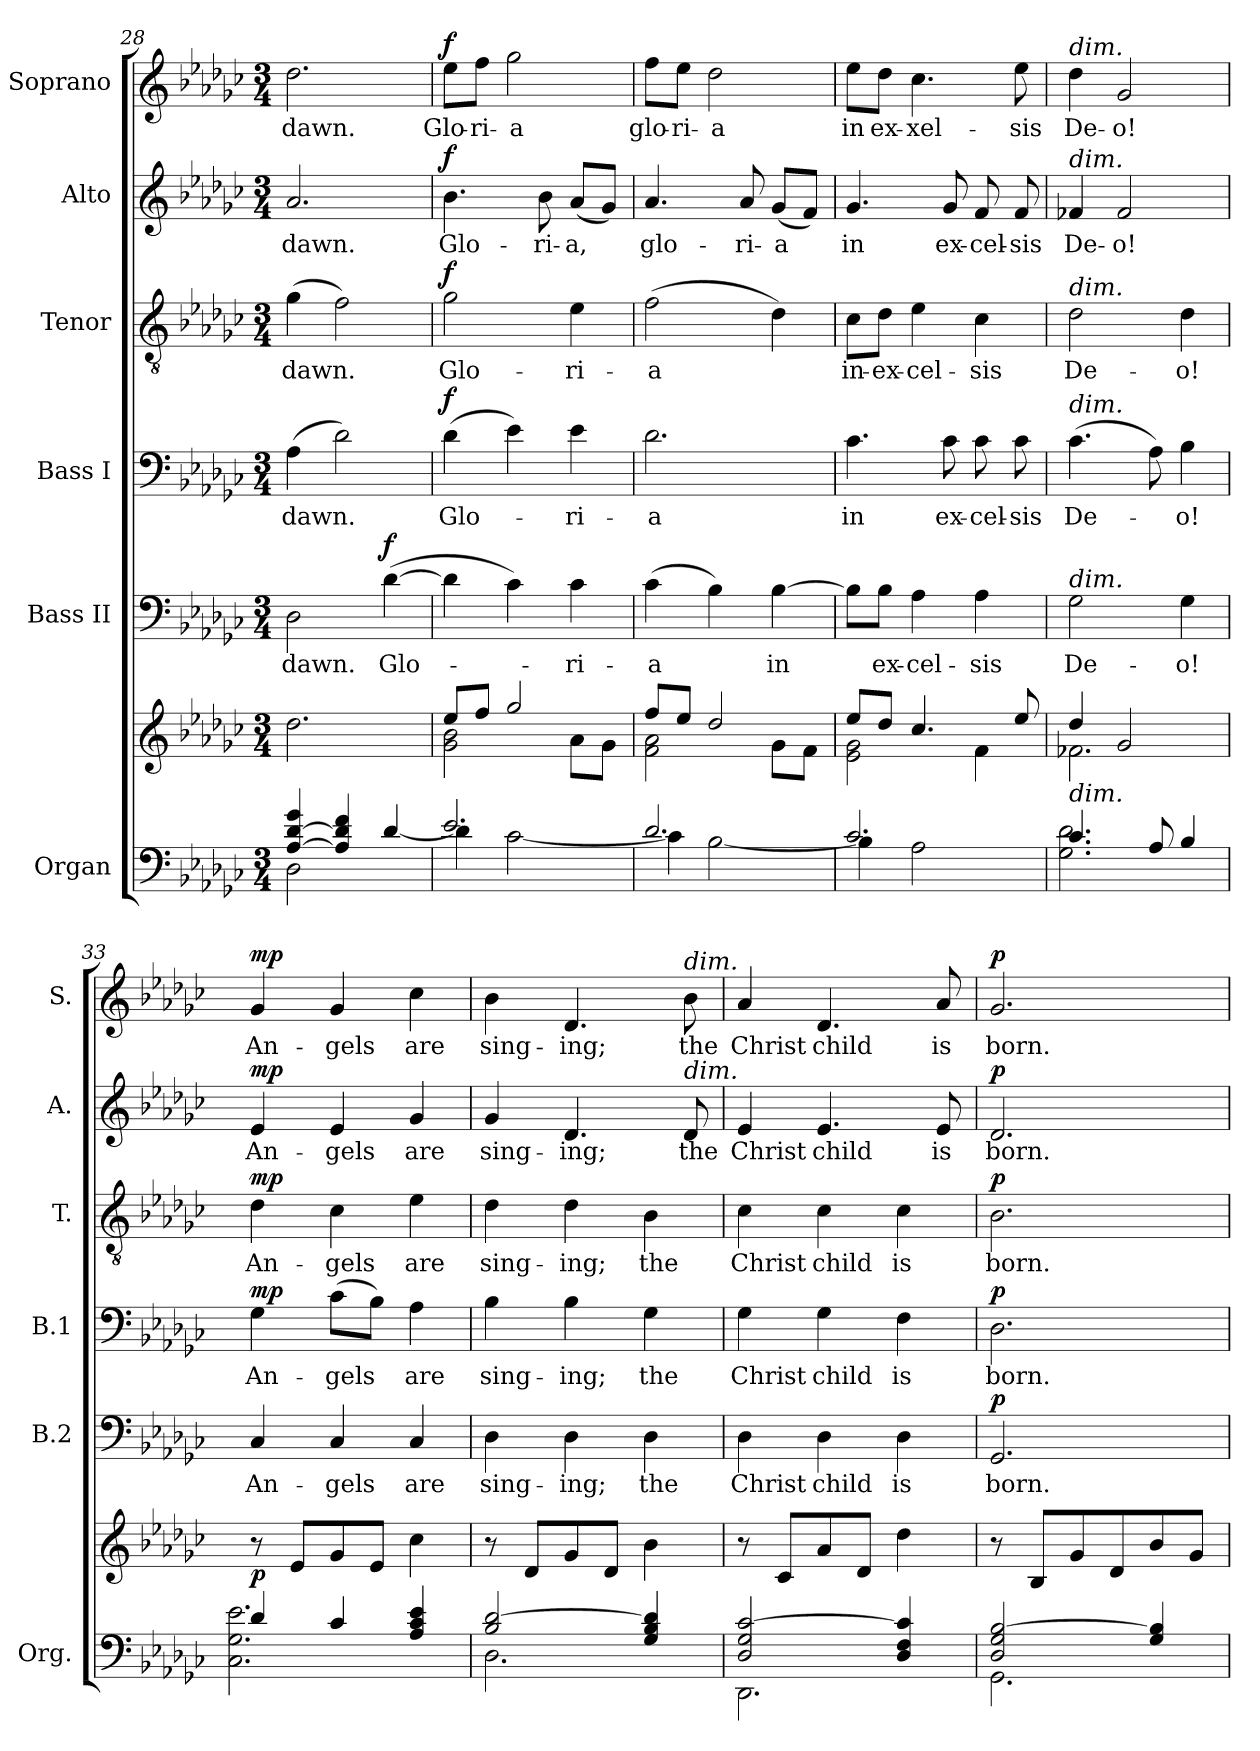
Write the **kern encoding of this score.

**kern	**kern	**dynam	**kern	**text	**dynam	**kern	**text	**dynam	**kern	**text	**dynam	**kern	**text	**dynam	**kern	**text	**dynam
*part6	*part6	*part6	*part5	*part5	*part5	*part4	*part4	*part4	*part3	*part3	*part3	*part2	*part2	*part2	*part1	*part1	*part1
*staff7	*staff6	*staff6/7	*staff5	*staff5	*staff5	*staff4	*staff4	*staff4	*staff3	*staff3	*staff3	*staff2	*staff2	*staff2	*staff1	*staff1	*staff1
*I"Organ	*	*	*I"Bass II	*	*	*I"Bass I	*	*	*I"Tenor	*	*	*I"Alto	*	*	*I"Soprano	*	*
*I'Org.	*	*	*I'B.2	*	*	*I'B.1	*	*	*I'T.	*	*	*I'A.	*	*	*I'S.	*	*
*clefF4	*clefG2	*	*clefF4	*	*	*clefF4	*	*	*clefGv2	*	*	*clefG2	*	*	*clefG2	*	*
*k[b-e-a-d-g-c-]	*k[b-e-a-d-g-c-]	*	*k[b-e-a-d-g-c-]	*	*	*k[b-e-a-d-g-c-]	*	*	*k[b-e-a-d-g-c-]	*	*	*k[b-e-a-d-g-c-]	*	*	*k[b-e-a-d-g-c-]	*	*
*M3/4	*M3/4	*	*M3/4	*	*	*M3/4	*	*	*M3/4	*	*	*M3/4	*	*	*M3/4	*	*
=28	=28	=28	=28	=28	=28	=28	=28	=28	=28	=28	=28	=28	=28	=28	=28	=28	=28
*^	*	*	*	*	*	*	*	*	*	*	*	*	*	*	*	*	*
!	!	!	!	!	!LO:LY:b	!	!	!LO:LY:b	!	!	!LO:LY:b	!	!	!LO:LY:b	!	!	!LO:LY:b	!
[4A-/ [4d-/ 4g-/	2D-\	2.dd-\	.	2D-\	dawn.	.	(4A-\	dawn.	.	(4g-\	dawn.	.	2.a-/	dawn.	.	2.dd-\	dawn.	.
4A-/] 4d-/] 4f/	.	.	.	.	.	.	2d-\)	.	.	2f\)	.	.	.	.	.	.	.	.
!	!	!	!	!	!LO:LY:b	!LO:DY:a	!	!	!	!	!	!	!	!	!	!	!	!
[4d-/	4ryy	.	.	([4d-\	Glo-	f	.	.	.	.	.	.	.	.	.	.	.	.
=29	=29	=29	=29	=29	=29	=29	=29	=29	=29	=29	=29	=29	=29	=29	=29	=29	=29	=29
*	*	*^	*	*	*	*	*	*	*	*	*	*	*	*	*	*	*	*
!	!	!	!	!	!	!	!	!	!LO:LY:b	!LO:DY:a	!	!LO:LY:b	!LO:DY:a	!	!LO:LY:b	!LO:DY:a	!	!LO:LY:b	!LO:DY:a
2.e-/	4d-\]	8ee-/L	2g-\ 2b-\	.	4d-\]	.	.	(4d-\	Glo-	f	2g-\	Glo-	f	4.b-\	Glo-	f	8ee-\L	Glo-	f
!	!	!	!	!	!	!	!	!	!	!	!	!	!	!	!	!	!	!LO:LY:b	!
.	.	8ff/J	.	.	.	.	.	.	.	.	.	.	.	.	.	.	8ff\J	-ri-	.
!	!	!	!	!	!	!	!	!	!	!	!	!	!	!	!	!	!	!LO:LY:b	!
.	[2c-\	2gg-/	.	.	4c-\)	.	.	4e-\)	.	.	.	.	.	.	.	.	2gg-\	-a	.
!	!	!	!	!	!	!	!	!	!	!	!	!	!	!	!LO:LY:b	!	!	!	!
.	.	.	.	.	.	.	.	.	.	.	.	.	.	8b-\	-ri-	.	.	.	.
!	!	!	!	!	!	!LO:LY:b	!	!	!LO:LY:b	!	!	!LO:LY:b	!	!	!LO:LY:b	!	!	!	!
.	.	.	8a-\L	.	4c-\	-ri-	.	4e-\	-ri-	.	4e-\	-ri-	.	(8a-/L	-a,	.	.	.	.
.	.	.	8g-\J	.	.	.	.	.	.	.	.	.	.	8g-/J)	.	.	.	.	.
=30	=30	=30	=30	=30	=30	=30	=30	=30	=30	=30	=30	=30	=30	=30	=30	=30	=30	=30	=30
!	!	!	!	!	!	!LO:LY:b	!	!	!LO:LY:b	!	!	!LO:LY:b	!	!	!LO:LY:b	!	!	!LO:LY:b	!
2.d-/	4c-\]	8ff/L	2f\ 2a-\	.	(4c-\	-a	.	2.d-\	-a	.	(2f\	-a	.	4.a-/	glo-	.	8ff\L	glo-	.
!	!	!	!	!	!	!	!	!	!	!	!	!	!	!	!	!	!	!LO:LY:b	!
.	.	8ee-/J	.	.	.	.	.	.	.	.	.	.	.	.	.	.	8ee-\J	-ri-	.
!	!	!	!	!	!	!	!	!	!	!	!	!	!	!	!	!	!	!LO:LY:b	!
.	[2B-\	2dd-/	.	.	4B-\)	.	.	.	.	.	.	.	.	.	.	.	2dd-\	-a	.
!	!	!	!	!	!	!	!	!	!	!	!	!	!	!	!LO:LY:b	!	!	!	!
.	.	.	.	.	.	.	.	.	.	.	.	.	.	8a-/	-ri-	.	.	.	.
!	!	!	!	!	!	!LO:LY:b	!	!	!	!	!	!	!	!	!LO:LY:b	!	!	!	!
.	.	.	8g-\L	.	[4B-\	in	.	.	.	.	4d-\)	.	.	(8g-/L	-a	.	.	.	.
.	.	.	8f\J	.	.	.	.	.	.	.	.	.	.	8f/J)	.	.	.	.	.
!!LO:LB:g=z
=31	=31	=31	=31	=31	=31	=31	=31	=31	=31	=31	=31	=31	=31	=31	=31	=31	=31	=31	=31
!	!	!	!	!	!	!	!	!	!LO:LY:b	!	!	!LO:LY:b	!	!	!LO:LY:b	!	!	!LO:LY:b	!
2.c-/	4B-\]	8ee-/L	2e-\ 2g-\	.	8B-\L]	.	.	4.c-\	in	.	8c-\L	in-	.	4.g-/	in	.	8ee-\L	in	.
!	!	!	!	!	!	!LO:LY:b	!	!	!	!	!	!LO:LY:b	!	!	!	!	!	!LO:LY:b	!
.	.	8dd-/J	.	.	8B-\J	ex-	.	.	.	.	8d-\J	-ex-	.	.	.	.	8dd-\J	ex-	.
!	!	!	!	!	!	!LO:LY:b	!	!	!	!	!	!LO:LY:b	!	!	!	!	!	!LO:LY:b	!
.	2A-\	4.cc-/	.	.	4A-\	-cel-	.	.	.	.	4e-\	-cel-	.	.	.	.	4.cc-\	-xel-	.
!	!	!	!	!	!	!	!	!	!LO:LY:b	!	!	!	!	!	!LO:LY:b	!	!	!	!
.	.	.	.	.	.	.	.	8c-\	ex-	.	.	.	.	8g-/	ex-	.	.	.	.
!	!	!	!	!	!	!LO:LY:b	!	!	!LO:LY:b	!	!	!LO:LY:b	!	!	!LO:LY:b	!	!	!	!
.	.	.	4f\	.	4A-\	-sis	.	8c-\	-cel-	.	4c-\	-sis	.	8f/	-cel-	.	.	.	.
!	!	!	!	!	!	!	!	!	!LO:LY:b	!	!	!	!	!	!LO:LY:b	!	!	!LO:LY:b	!
.	.	8ee-/	.	.	.	.	.	8c-\	-sis	.	.	.	.	8f/	-sis	.	8ee-\	-sis	.
=32	=32	=32	=32	=32	=32	=32	=32	=32	=32	=32	=32	=32	=32	=32	=32	=32	=32	=32	=32
!	!	!	!	!	!	!	!	!	!	!	!	!	!	!	!	!	!LO:TX:a:i:t=dim.	!	!
!	!	!	!	!	!	!	!	!	!	!	!	!	!	!LO:TX:a:i:t=dim.	!	!	!	!	!
!	!	!	!	!	!	!	!	!	!	!	!LO:TX:a:i:t=dim.	!	!	!	!	!	!	!	!
!	!	!	!	!	!	!	!	!LO:TX:a:i:t=dim.	!	!	!	!	!	!	!	!	!	!	!
!	!	!	!	!	!LO:TX:a:i:t=dim.	!	!	!	!	!	!	!	!	!	!	!	!	!	!
!LO:TX:a:i:t=dim.	!	!	!	!	!	!	!	!	!	!	!	!	!	!	!	!	!	!	!
!	!	!	!	!	!	!LO:LY:b	!	!	!LO:LY:b	!	!	!LO:LY:b	!	!	!LO:LY:b	!	!	!LO:LY:b	!
4.c-/	2.G-\ 2.d-\	4dd-/	2.f-X\	.	2G-\	De-	.	(4.c-\	De-	.	2d-\	De-	.	4f-X/	De-	.	4dd-\	De-	.
!	!	!	!	!	!	!	!	!	!	!	!	!	!	!	!LO:LY:b	!	!	!LO:LY:b	!
.	.	2g-/	.	.	.	.	.	.	.	.	.	.	.	2f-/	-o!	.	2g-/	-o!	.
8A-/	.	.	.	.	.	.	.	8A-\)	.	.	.	.	.	.	.	.	.	.	.
!	!	!	!	!	!	!LO:LY:b	!	!	!LO:LY:b	!	!	!LO:LY:b	!	!	!	!	!	!	!
4B-/	.	.	.	.	4G-\	-o!	.	4B-\	-o!	.	4d-\	-o!	.	.	.	.	.	.	.
*	*	*v	*v	*	*	*	*	*	*	*	*	*	*	*	*	*	*	*	*
=33	=33	=33	=33	=33	=33	=33	=33	=33	=33	=33	=33	=33	=33	=33	=33	=33	=33	=33
!	!	!	!LO:DY:a=2	!	!LO:LY:b	!LO:DY:a	!	!LO:LY:b	!	!	!LO:LY:b	!	!	!LO:LY:b	!	!	!LO:LY:b	!
!	!	!	!	!	!	!LO:DY:n=1:a	!	!	!LO:DY:a	!	!	!LO:DY:a	!	!	!LO:DY:a	!	!	!LO:DY:a
4d-/	2.C-\ 2.G-\ 2.e-\	8r	p	4C-/	An-	mp mp	4G-\	An-	mp	4d-\	An-	mp	4e-/	An-	mp	4g-/	An-	mp
.	.	8e-/L	.	.	.	.	.	.	.	.	.	.	.	.	.	.	.	.
!	!	!	!	!	!LO:LY:b	!	!	!LO:LY:b	!	!	!LO:LY:b	!	!	!LO:LY:b	!	!	!LO:LY:b	!
4c-/	.	8g-/	.	4C-/	-gels	.	(8c-\L	-gels	.	4c-\	-gels	.	4e-/	-gels	.	4g-/	-gels	.
.	.	8e-/J	.	.	.	.	8B-\J)	.	.	.	.	.	.	.	.	.	.	.
!	!	!	!	!	!LO:LY:b	!	!	!LO:LY:b	!	!	!LO:LY:b	!	!	!LO:LY:b	!	!	!LO:LY:b	!
4A-/ 4c-/ 4e-/	.	4cc-\	.	4C-/	are	.	4A-\	are	.	4e-\	are	.	4g-/	are	.	4cc-\	are	.
=34	=34	=34	=34	=34	=34	=34	=34	=34	=34	=34	=34	=34	=34	=34	=34	=34	=34	=34
!	!	!	!	!	!LO:LY:b	!	!	!LO:LY:b	!	!	!LO:LY:b	!	!	!LO:LY:b	!	!	!LO:LY:b	!
2B-/ [2d-/	2.D-\	8r	.	4D-\	sing-	.	4B-\	sing-	.	4d-\	sing-	.	4g-/	sing-	.	4b-\	sing-	.
.	.	8d-/L	.	.	.	.	.	.	.	.	.	.	.	.	.	.	.	.
!	!	!	!	!	!LO:LY:b	!	!	!LO:LY:b	!	!	!LO:LY:b	!	!	!LO:LY:b	!	!	!LO:LY:b	!
.	.	8g-/	.	4D-\	-ing;	.	4B-\	-ing;	.	4d-\	-ing;	.	4.d-/	-ing;	.	4.d-/	-ing;	.
.	.	8d-/J	.	.	.	.	.	.	.	.	.	.	.	.	.	.	.	.
!	!	!	!	!	!LO:LY:b	!	!	!LO:LY:b	!	!	!LO:LY:b	!	!	!	!	!	!	!
4G-/ 4B-/ 4d-/]	.	4b-\	.	4D-\	the	.	4G-\	the	.	4B-\	the	.	.	.	.	.	.	.
!	!	!	!	!	!	!	!	!	!	!	!	!	!	!	!	!LO:TX:a:i:t=dim.	!	!
!	!	!	!	!	!	!	!	!	!	!	!	!	!LO:TX:a:i:t=dim.	!	!	!	!	!
!	!	!	!	!	!	!	!	!	!	!	!	!	!	!LO:LY:b	!	!	!LO:LY:b	!
.	.	.	.	.	.	.	.	.	.	.	.	.	8d-/	the	.	8b-\	the	.
=35	=35	=35	=35	=35	=35	=35	=35	=35	=35	=35	=35	=35	=35	=35	=35	=35	=35	=35
!	!	!	!	!	!LO:LY:b	!	!	!LO:LY:b	!	!	!LO:LY:b	!	!	!LO:LY:b	!	!	!LO:LY:b	!
2D-/ 2G-/ [2c-/	2.DD-\	8r	.	4D-\	Christ	.	4G-\	Christ	.	4c-\	Christ	.	4e-/	Christ	.	4a-/	Christ	.
.	.	8c-/L	.	.	.	.	.	.	.	.	.	.	.	.	.	.	.	.
!	!	!	!	!	!LO:LY:b	!	!	!LO:LY:b	!	!	!LO:LY:b	!	!	!LO:LY:b	!	!	!LO:LY:b	!
.	.	8a-/	.	4D-\	child	.	4G-\	child	.	4c-\	child	.	4.e-/	child	.	4.d-/	child	.
.	.	8d-/J	.	.	.	.	.	.	.	.	.	.	.	.	.	.	.	.
!	!	!	!	!	!LO:LY:b	!	!	!LO:LY:b	!	!	!LO:LY:b	!	!	!	!	!	!	!
4D-/ 4F/ 4c-/]	.	4dd-\	.	4D-\	is	.	4F\	is	.	4c-\	is	.	.	.	.	.	.	.
!	!	!	!	!	!	!	!	!	!	!	!	!	!	!LO:LY:b	!	!	!LO:LY:b	!
.	.	.	.	.	.	.	.	.	.	.	.	.	8e-/	is	.	8a-/	is	.
!!LO:PB:g=z
=36	=36	=36	=36	=36	=36	=36	=36	=36	=36	=36	=36	=36	=36	=36	=36	=36	=36	=36
!	!	!	!	!	!LO:LY:b	!LO:DY:a	!	!LO:LY:b	!LO:DY:a	!	!LO:LY:b	!LO:DY:a	!	!LO:LY:b	!LO:DY:a	!	!LO:LY:b	!LO:DY:a
2D-/ 2G-/ [2B-/	2.GG-\	8r	.	2.GG-/	born.	p	2.D-\	born.	p	2.B-\	born.	p	2.d-/	born.	p	2.g-/	born.	p
.	.	8B-/L	.	.	.	.	.	.	.	.	.	.	.	.	.	.	.	.
.	.	8g-/	.	.	.	.	.	.	.	.	.	.	.	.	.	.	.	.
.	.	8d-/	.	.	.	.	.	.	.	.	.	.	.	.	.	.	.	.
4G-/ 4B-/]	.	8b-/	.	.	.	.	.	.	.	.	.	.	.	.	.	.	.	.
.	.	8g-/J	.	.	.	.	.	.	.	.	.	.	.	.	.	.	.	.
*v	*v	*	*	*	*	*	*	*	*	*	*	*	*	*	*	*	*	*
=	=	=	=	=	=	=	=	=	=	=	=	=	=	=	=	=	=
*-	*-	*-	*-	*-	*-	*-	*-	*-	*-	*-	*-	*-	*-	*-	*-	*-	*-
